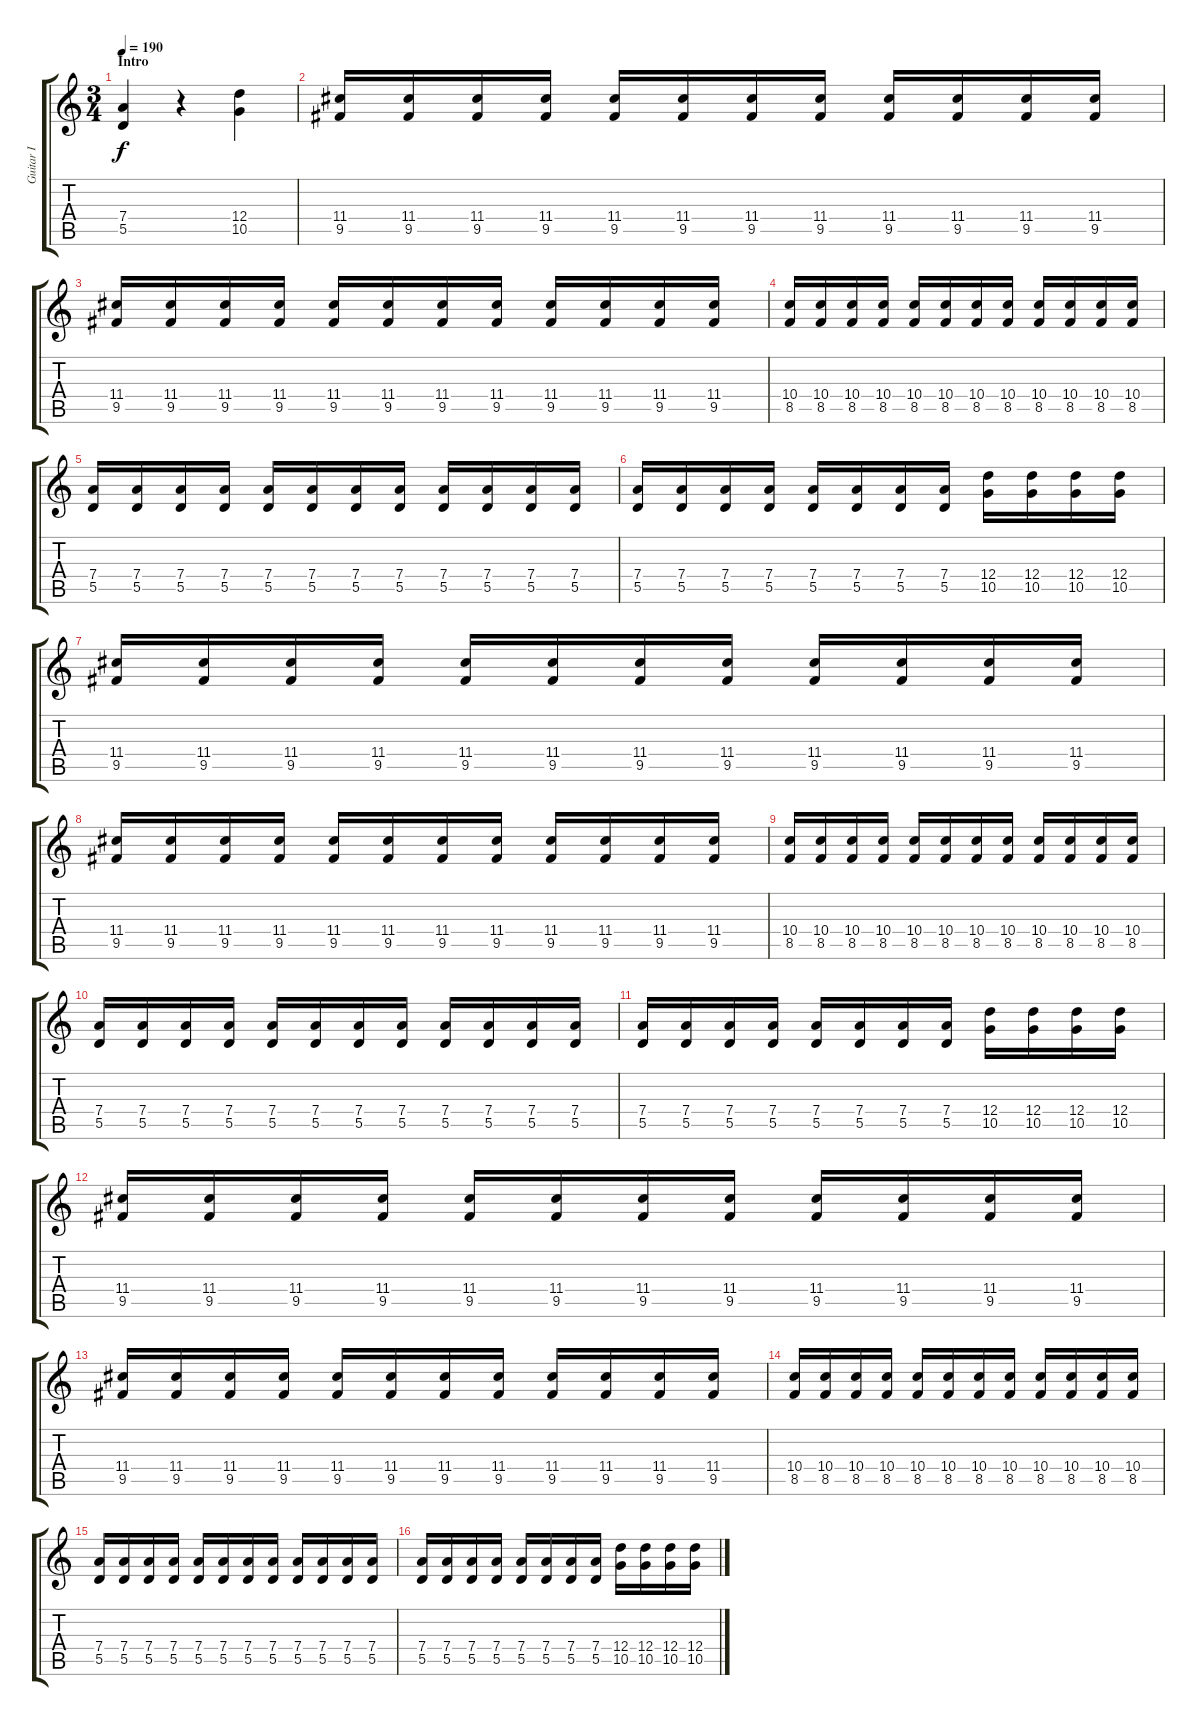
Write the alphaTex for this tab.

\track ("Guitar I" "Guitar I") {instrument distortionguitar}
\staff {score tabs}
\tuning (E4 B3 G3 D3 A2 E2) {hide}
\ts (3 4)
\section ("" "Intro")
\tempo 190
\tempo 210
\tempo 190
\clef g2
\ks c
(7.4 5.5).4{dy f instrument distortionguitar} r.4 (12.4 10.5).4 |
(11.4 9.5).16 (11.4 9.5).16 (11.4 9.5).16 (11.4 9.5).16 (11.4 9.5).16 (11.4 9.5).16 (11.4 9.5).16 (11.4 9.5).16 (11.4 9.5).16 (11.4 9.5).16 (11.4 9.5).16 (11.4 9.5).16 |
(11.4 9.5).16 (11.4 9.5).16 (11.4 9.5).16 (11.4 9.5).16 (11.4 9.5).16 (11.4 9.5).16 (11.4 9.5).16 (11.4 9.5).16 (11.4 9.5).16 (11.4 9.5).16 (11.4 9.5).16 (11.4 9.5).16 |
(10.4 8.5).16 (10.4 8.5).16 (10.4 8.5).16 (10.4 8.5).16 (10.4 8.5).16 (10.4 8.5).16 (10.4 8.5).16 (10.4 8.5).16 (10.4 8.5).16 (10.4 8.5).16 (10.4 8.5).16 (10.4 8.5).16 |
(7.4 5.5).16 (7.4 5.5).16 (7.4 5.5).16 (7.4 5.5).16 (7.4 5.5).16 (7.4 5.5).16 (7.4 5.5).16 (7.4 5.5).16 (7.4 5.5).16 (7.4 5.5).16 (7.4 5.5).16 (7.4 5.5).16 |
(7.4 5.5).16 (7.4 5.5).16 (7.4 5.5).16 (7.4 5.5).16 (7.4 5.5).16 (7.4 5.5).16 (7.4 5.5).16 (7.4 5.5).16 (12.4 10.5).16 (12.4 10.5).16 (12.4 10.5).16 (12.4 10.5).16 |
(11.4 9.5).16 (11.4 9.5).16 (11.4 9.5).16 (11.4 9.5).16 (11.4 9.5).16 (11.4 9.5).16 (11.4 9.5).16 (11.4 9.5).16 (11.4 9.5).16 (11.4 9.5).16 (11.4 9.5).16 (11.4 9.5).16 |
(11.4 9.5).16 (11.4 9.5).16 (11.4 9.5).16 (11.4 9.5).16 (11.4 9.5).16 (11.4 9.5).16 (11.4 9.5).16 (11.4 9.5).16 (11.4 9.5).16 (11.4 9.5).16 (11.4 9.5).16 (11.4 9.5).16 |
(10.4 8.5).16 (10.4 8.5).16 (10.4 8.5).16 (10.4 8.5).16 (10.4 8.5).16 (10.4 8.5).16 (10.4 8.5).16 (10.4 8.5).16 (10.4 8.5).16 (10.4 8.5).16 (10.4 8.5).16 (10.4 8.5).16 |
(7.4 5.5).16 (7.4 5.5).16 (7.4 5.5).16 (7.4 5.5).16 (7.4 5.5).16 (7.4 5.5).16 (7.4 5.5).16 (7.4 5.5).16 (7.4 5.5).16 (7.4 5.5).16 (7.4 5.5).16 (7.4 5.5).16 |
(7.4 5.5).16 (7.4 5.5).16 (7.4 5.5).16 (7.4 5.5).16 (7.4 5.5).16 (7.4 5.5).16 (7.4 5.5).16 (7.4 5.5).16 (12.4 10.5).16 (12.4 10.5).16 (12.4 10.5).16 (12.4 10.5).16 |
(11.4 9.5).16 (11.4 9.5).16 (11.4 9.5).16 (11.4 9.5).16 (11.4 9.5).16 (11.4 9.5).16 (11.4 9.5).16 (11.4 9.5).16 (11.4 9.5).16 (11.4 9.5).16 (11.4 9.5).16 (11.4 9.5).16 |
(11.4 9.5).16 (11.4 9.5).16 (11.4 9.5).16 (11.4 9.5).16 (11.4 9.5).16 (11.4 9.5).16 (11.4 9.5).16 (11.4 9.5).16 (11.4 9.5).16 (11.4 9.5).16 (11.4 9.5).16 (11.4 9.5).16 |
(10.4 8.5).16 (10.4 8.5).16 (10.4 8.5).16 (10.4 8.5).16 (10.4 8.5).16 (10.4 8.5).16 (10.4 8.5).16 (10.4 8.5).16 (10.4 8.5).16 (10.4 8.5).16 (10.4 8.5).16 (10.4 8.5).16 |
(7.4 5.5).16 (7.4 5.5).16 (7.4 5.5).16 (7.4 5.5).16 (7.4 5.5).16 (7.4 5.5).16 (7.4 5.5).16 (7.4 5.5).16 (7.4 5.5).16 (7.4 5.5).16 (7.4 5.5).16 (7.4 5.5).16 |
(7.4 5.5).16 (7.4 5.5).16 (7.4 5.5).16 (7.4 5.5).16 (7.4 5.5).16 (7.4 5.5).16 (7.4 5.5).16 (7.4 5.5).16 (12.4 10.5).16 (12.4 10.5).16 (12.4 10.5).16 (12.4 10.5).16
